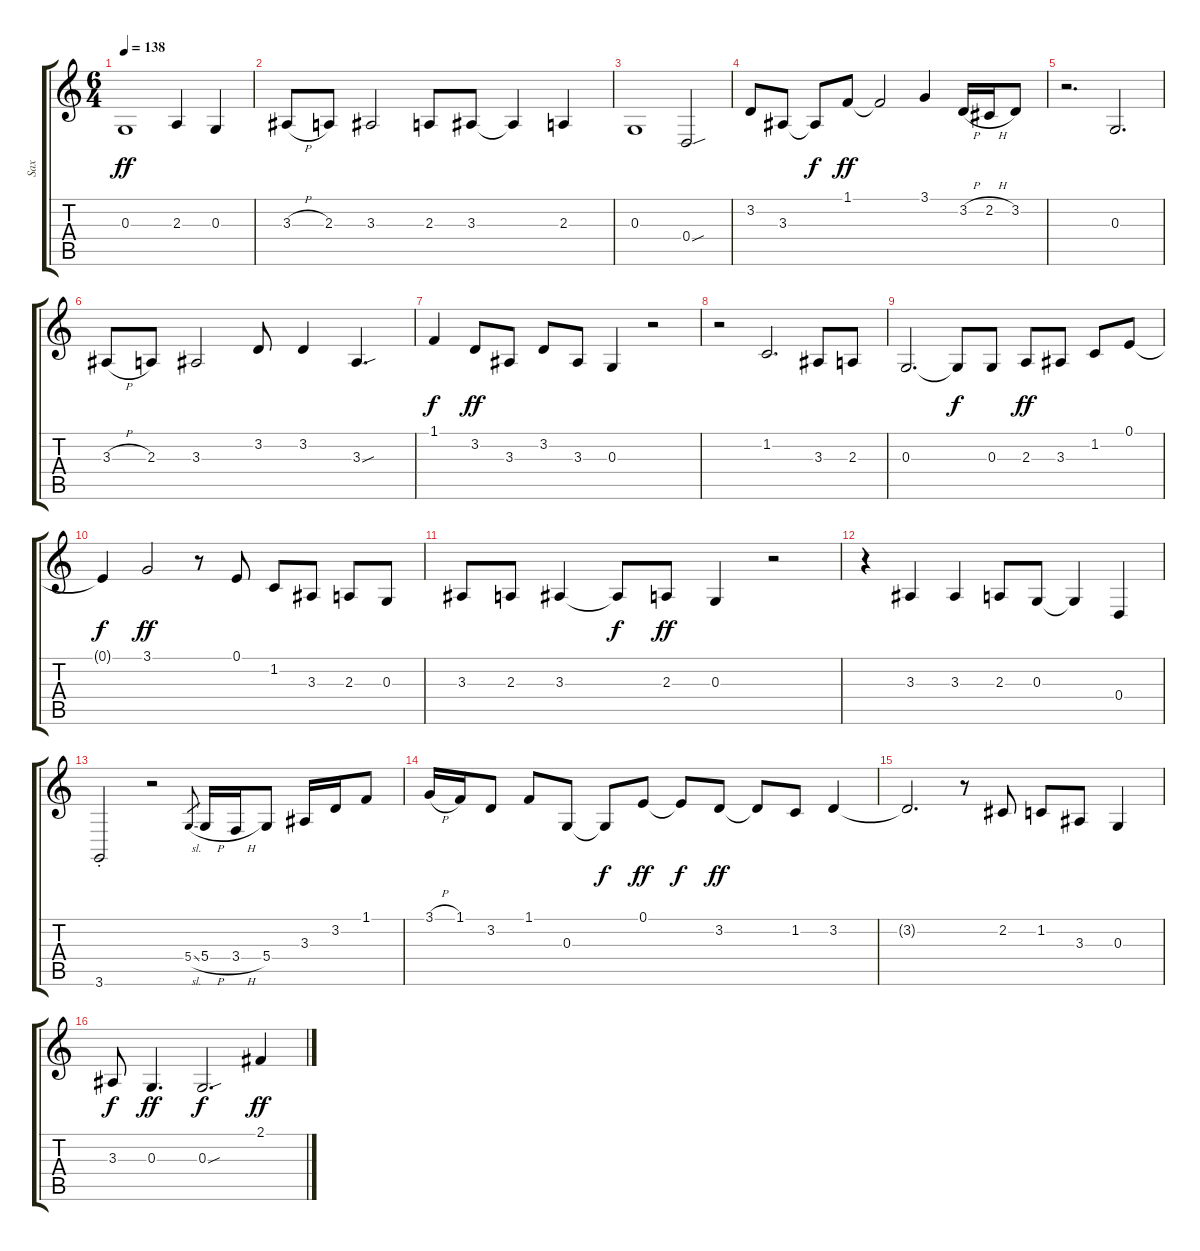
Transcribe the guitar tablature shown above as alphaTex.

\track ("Sax" "Sax") {instrument baritonesax}
\staff {score tabs}
\tuning (E4 B3 G3 D3 A2 E2) {hide}
\ts (6 4)
\tempo 138
\clef g2
\ks c
0.3.1{dy ff} 2.3.4 0.3.4 |
3.3{h}.8 2.3.8 3.3.2 2.3.8 3.3.8 3.3{t}.4 2.3.4 |
0.3.1 0.4{sou}.2 |
3.2.8 3.3.8 3.3{t}.8{dy f} 1.1.8{dy ff} 1.1{t}.2 3.1.4 3.2{h}.16 2.2{h}.16 3.2.8 |
r.2{d} 0.3.2{d} |
3.3{h}.8 2.3.8 3.3.2 3.2.8 3.2.4 3.3{sou}.4{d} |
1.1.4{dy f} 3.2.8{dy ff} 3.3.8 3.2.8 3.3.8 0.3.4 r.2 |
r.2 1.2.2{d} 3.3.8 2.3.8 |
0.3.2{d} 0.3{t}.8{dy f} 0.3.8 2.3.8{dy ff} 3.3.8 1.2.8 0.1.8 |
0.1{t}.4{dy f} 3.1.2{dy ff} r.8 0.1.8 1.2.8 3.3.8 2.3.8 0.3.8 |
3.3.8 2.3.8 3.3.4 3.3{t}.8{dy f} 2.3.8{dy ff} 0.3.4 r.2 |
r.4 3.3.4 3.3.4 2.3.8 0.3.8 0.3{t}.4 0.4.4 |
3.6{st}.2 r.2 5.4{sl}.8{gr} 5.4{h}.16 3.4{h}.16 5.4.8 3.3.16 3.2.16 1.1.8 |
3.1{h}.16 1.1.16 3.2.8 1.1.8 0.3.8 0.3{t}.8{dy f} 0.1.8{dy ff} 0.1{t}.8{dy f} 3.2.8{dy ff} 3.2{t}.8 1.2.8 3.2.4 |
3.2{t}.2{d} r.8 2.2.8 1.2.8 3.3.8 0.3.4 |
3.3.8{dy f} 0.3.4{d dy ff} 0.3{sou}.2{d dy f} 2.1.4{dy ff}
